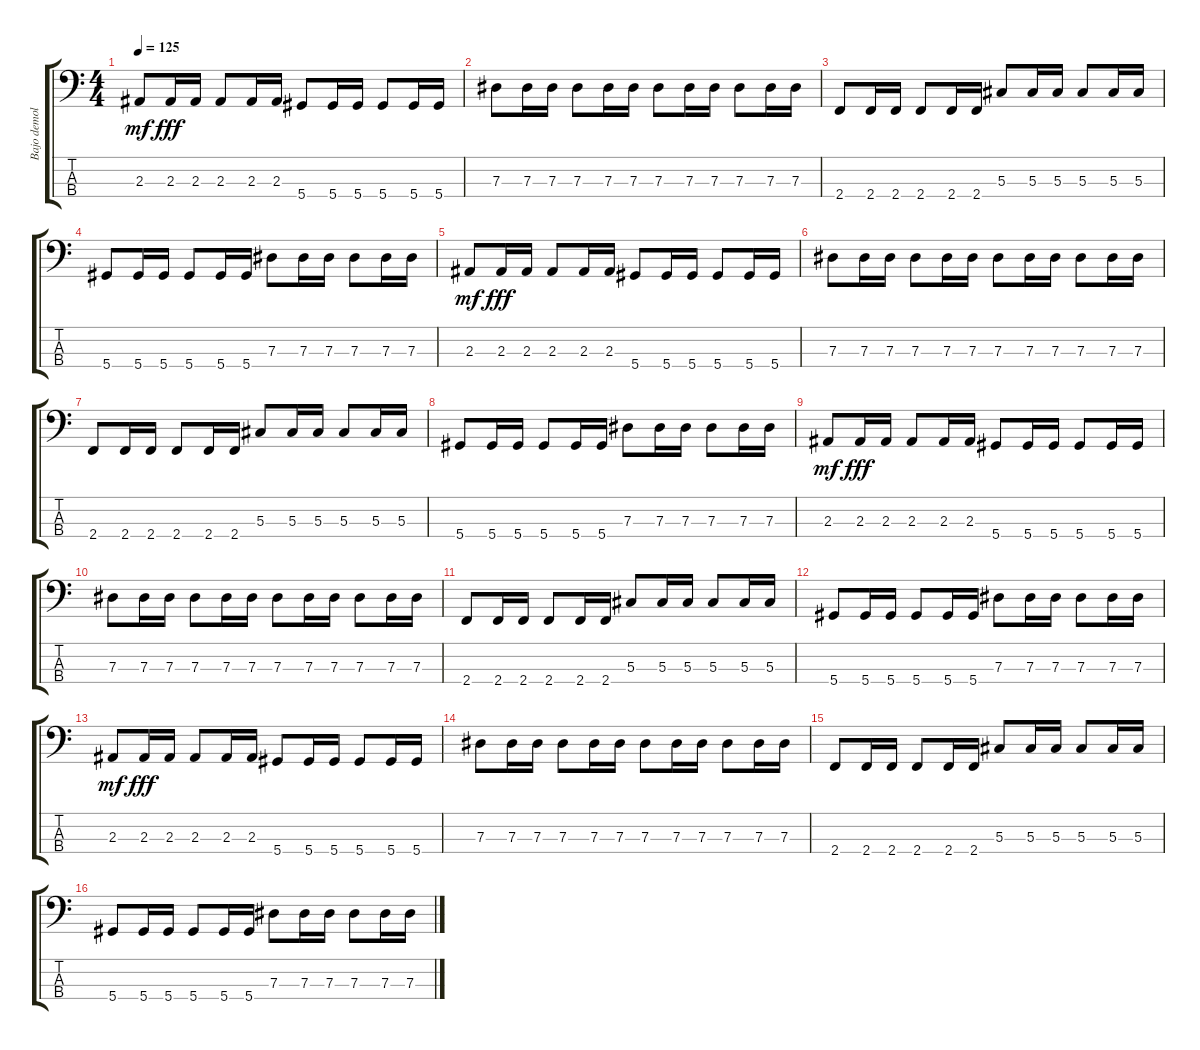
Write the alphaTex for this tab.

\track ("Bajo demoledor" "Bajo demol") {instrument electricbassfinger}
\staff {score tabs}
\tuning (Gb2 Db2 Ab1 Eb1) {hide}
\ts (4 4)
\tempo 125
\clef f4
\ks c
2.3.8{dy mf} 2.3.16{dy fff} 2.3.16 2.3.8 2.3.16 2.3.16 5.4.8 5.4.16 5.4.16 5.4.8 5.4.16 5.4.16 |
7.3.8 7.3.16 7.3.16 7.3.8 7.3.16 7.3.16 7.3.8 7.3.16 7.3.16 7.3.8 7.3.16 7.3.16 |
2.4.8 2.4.16 2.4.16 2.4.8 2.4.16 2.4.16 5.3.8 5.3.16 5.3.16 5.3.8 5.3.16 5.3.16 |
5.4.8 5.4.16 5.4.16 5.4.8 5.4.16 5.4.16 7.3.8 7.3.16 7.3.16 7.3.8 7.3.16 7.3.16 |
2.3.8{dy mf} 2.3.16{dy fff} 2.3.16 2.3.8 2.3.16 2.3.16 5.4.8 5.4.16 5.4.16 5.4.8 5.4.16 5.4.16 |
7.3.8 7.3.16 7.3.16 7.3.8 7.3.16 7.3.16 7.3.8 7.3.16 7.3.16 7.3.8 7.3.16 7.3.16 |
2.4.8 2.4.16 2.4.16 2.4.8 2.4.16 2.4.16 5.3.8 5.3.16 5.3.16 5.3.8 5.3.16 5.3.16 |
5.4.8 5.4.16 5.4.16 5.4.8 5.4.16 5.4.16 7.3.8 7.3.16 7.3.16 7.3.8 7.3.16 7.3.16 |
2.3.8{dy mf} 2.3.16{dy fff} 2.3.16 2.3.8 2.3.16 2.3.16 5.4.8 5.4.16 5.4.16 5.4.8 5.4.16 5.4.16 |
7.3.8 7.3.16 7.3.16 7.3.8 7.3.16 7.3.16 7.3.8 7.3.16 7.3.16 7.3.8 7.3.16 7.3.16 |
2.4.8 2.4.16 2.4.16 2.4.8 2.4.16 2.4.16 5.3.8 5.3.16 5.3.16 5.3.8 5.3.16 5.3.16 |
5.4.8 5.4.16 5.4.16 5.4.8 5.4.16 5.4.16 7.3.8 7.3.16 7.3.16 7.3.8 7.3.16 7.3.16 |
2.3.8{dy mf} 2.3.16{dy fff} 2.3.16 2.3.8 2.3.16 2.3.16 5.4.8 5.4.16 5.4.16 5.4.8 5.4.16 5.4.16 |
7.3.8 7.3.16 7.3.16 7.3.8 7.3.16 7.3.16 7.3.8 7.3.16 7.3.16 7.3.8 7.3.16 7.3.16 |
2.4.8 2.4.16 2.4.16 2.4.8 2.4.16 2.4.16 5.3.8 5.3.16 5.3.16 5.3.8 5.3.16 5.3.16 |
5.4.8 5.4.16 5.4.16 5.4.8 5.4.16 5.4.16 7.3.8 7.3.16 7.3.16 7.3.8 7.3.16 7.3.16
